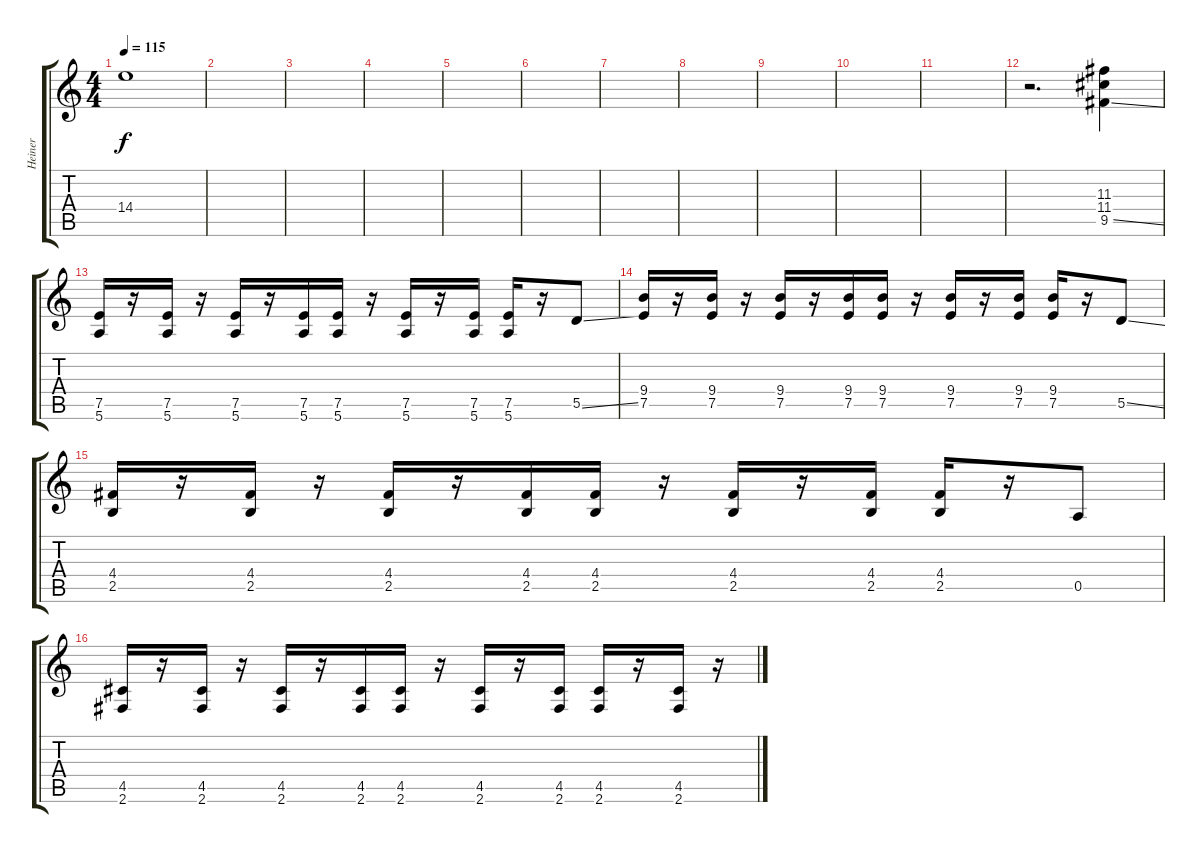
\track ("Heiner" "Heiner") {instrument overdrivenguitar}
\staff {score tabs}
\tuning (E4 B3 G3 D3 A2 E2) {hide}
\ts (4 4)
\tempo 115
\clef g2
\ks c
14.4.1{dy f} |
|
|
|
|
|
|
|
|
|
|
r.2{d} (11.3 11.4 9.5{ss}).4 |
(7.5 5.6).16 r.16 (7.5 5.6).16 r.16 (7.5 5.6).16 r.16 (7.5 5.6).16 (7.5 5.6).16 r.16 (7.5 5.6).16 r.16 (7.5 5.6).16 (7.5 5.6).16 r.16 5.5{ss}.8 |
(9.4 7.5).16 r.16 (9.4 7.5).16 r.16 (9.4 7.5).16 r.16 (9.4 7.5).16 (9.4 7.5).16 r.16 (9.4 7.5).16 r.16 (9.4 7.5).16 (9.4 7.5).16 r.16 5.5{ss}.8 |
(4.4 2.5).16 r.16 (4.4 2.5).16 r.16 (4.4 2.5).16 r.16 (4.4 2.5).16 (4.4 2.5).16 r.16 (4.4 2.5).16 r.16 (4.4 2.5).16 (4.4 2.5).16 r.16 0.5.8 |
(4.5 2.6).16 r.16 (4.5 2.6).16 r.16 (4.5 2.6).16 r.16 (4.5 2.6).16 (4.5 2.6).16 r.16 (4.5 2.6).16 r.16 (4.5 2.6).16 (4.5 2.6).16 r.16 (4.5 2.6).16 r.16
